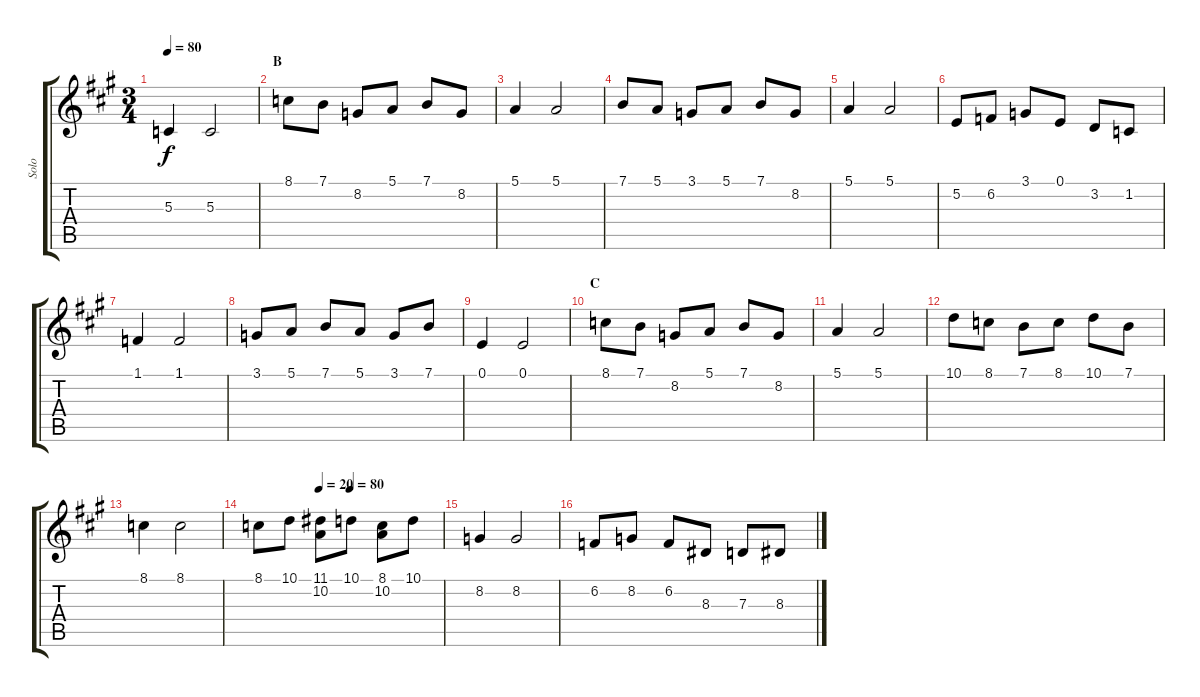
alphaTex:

\track ("Solo" "Solo") {instrument synthstrings1}
\staff {score tabs}
\tuning (E4 B3 G3 D3 A2 E2) {hide}
\ts (3 4)
\tempo 80
\clef g2
\ks a
5.3.4{dy f} 5.3.2 |
\section ("" "B")
8.1.8 7.1.8 8.2.8 5.1.8 7.1.8 8.2.8 |
5.1.4 5.1.2 |
7.1.8 5.1.8 3.1.8 5.1.8 7.1.8 8.2.8 |
5.1.4 5.1.2 |
5.2.8 6.2.8 3.1.8 0.1.8 3.2.8 1.2.8 |
1.1.4 1.1.2 |
3.1.8 5.1.8 7.1.8 5.1.8 3.1.8 7.1.8 |
0.1.4 0.1.2 |
\section ("" "C")
8.1.8 7.1.8 8.2.8 5.1.8 7.1.8 8.2.8 |
5.1.4 5.1.2 |
10.1.8 8.1.8 7.1.8 8.1.8 10.1.8 7.1.8 |
8.1.4 8.1.2 |
\tempo (20 0.3333333333333333)
\tempo (80 0.5)
8.1.8 10.1.8 (11.1 10.2).8 10.1.8 (8.1 10.2).8 10.1.8 |
8.2.4 8.2.2 |
6.2.8 8.2.8 6.2.8 8.3.8 7.3.8 8.3.8
